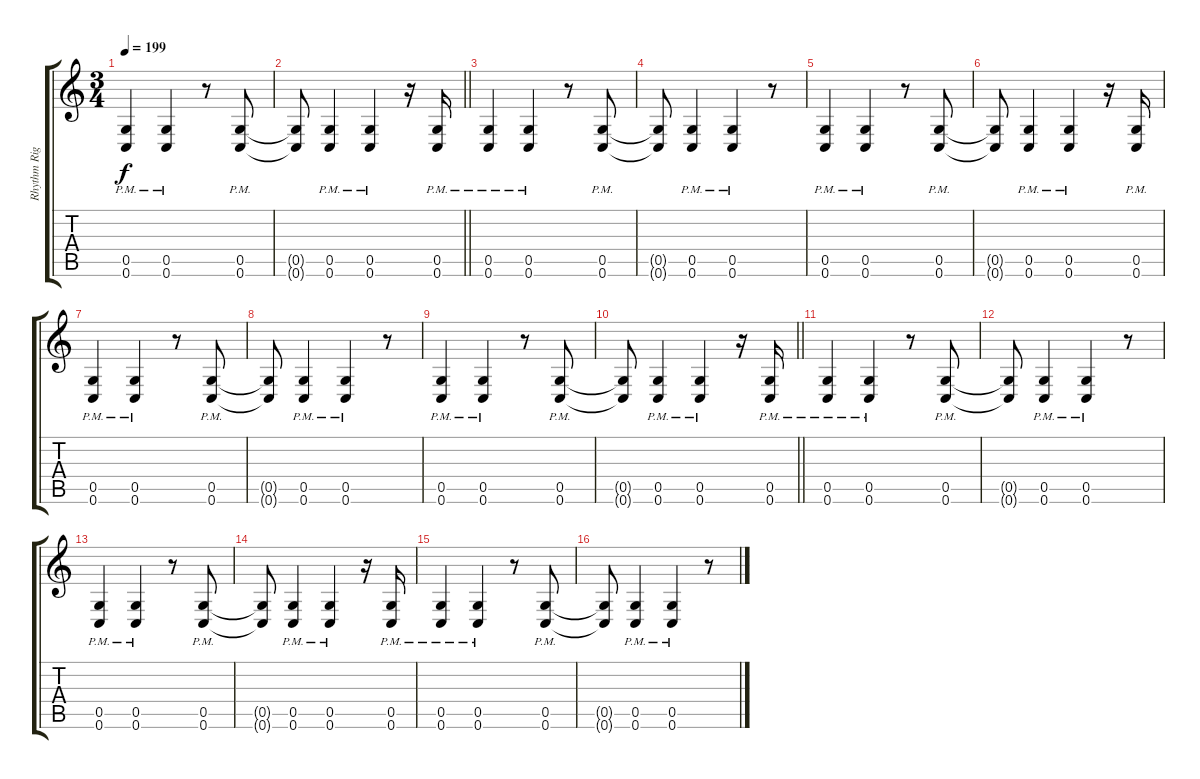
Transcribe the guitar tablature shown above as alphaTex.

\track ("Rhythm Right" "Rhythm Rig") {instrument distortionguitar}
\staff {score tabs}
\tuning (D4 A3 F3 C3 G2 C2) {hide}
\ts (3 4)
\tempo 199
\clef g2
\ks c
(0.5{pm} 0.6{pm}).4{dy f} (0.5{pm} 0.6{pm}).4 r.8 (0.5{pm} 0.6{pm}).8 |
\barLineRight lightlight
(0.5{t} 0.6{t}).8 (0.5{pm} 0.6{pm}).4 (0.5{pm} 0.6{pm}).4 r.16 (0.5{pm} 0.6{pm}).16 |
(0.5{pm} 0.6{pm}).4 (0.5{pm} 0.6{pm}).4 r.8 (0.5{pm} 0.6{pm}).8 |
(0.5{t} 0.6{t}).8 (0.5{pm} 0.6{pm}).4 (0.5{pm} 0.6{pm}).4 r.8 |
(0.5{pm} 0.6{pm}).4 (0.5{pm} 0.6{pm}).4 r.8 (0.5{pm} 0.6{pm}).8 |
(0.5{t} 0.6{t}).8 (0.5{pm} 0.6{pm}).4 (0.5{pm} 0.6{pm}).4 r.16 (0.5{pm} 0.6{pm}).16 |
(0.5{pm} 0.6{pm}).4 (0.5{pm} 0.6{pm}).4 r.8 (0.5{pm} 0.6{pm}).8 |
(0.5{t} 0.6{t}).8 (0.5{pm} 0.6{pm}).4 (0.5{pm} 0.6{pm}).4 r.8 |
(0.5{pm} 0.6{pm}).4 (0.5{pm} 0.6{pm}).4 r.8 (0.5{pm} 0.6{pm}).8 |
\barLineRight lightlight
(0.5{t} 0.6{t}).8 (0.5{pm} 0.6{pm}).4 (0.5{pm} 0.6{pm}).4 r.16 (0.5{pm} 0.6{pm}).16 |
\section ("" "")
(0.5{pm} 0.6{pm}).4 (0.5{pm} 0.6{pm}).4 r.8 (0.5{pm} 0.6{pm}).8 |
(0.5{t} 0.6{t}).8 (0.5{pm} 0.6{pm}).4 (0.5{pm} 0.6{pm}).4 r.8 |
(0.5{pm} 0.6{pm}).4 (0.5{pm} 0.6{pm}).4 r.8 (0.5{pm} 0.6{pm}).8 |
(0.5{t} 0.6{t}).8 (0.5{pm} 0.6{pm}).4 (0.5{pm} 0.6{pm}).4 r.16 (0.5{pm} 0.6{pm}).16 |
(0.5{pm} 0.6{pm}).4 (0.5{pm} 0.6{pm}).4 r.8 (0.5{pm} 0.6{pm}).8 |
(0.5{t} 0.6{t}).8 (0.5{pm} 0.6{pm}).4 (0.5{pm} 0.6{pm}).4 r.8
